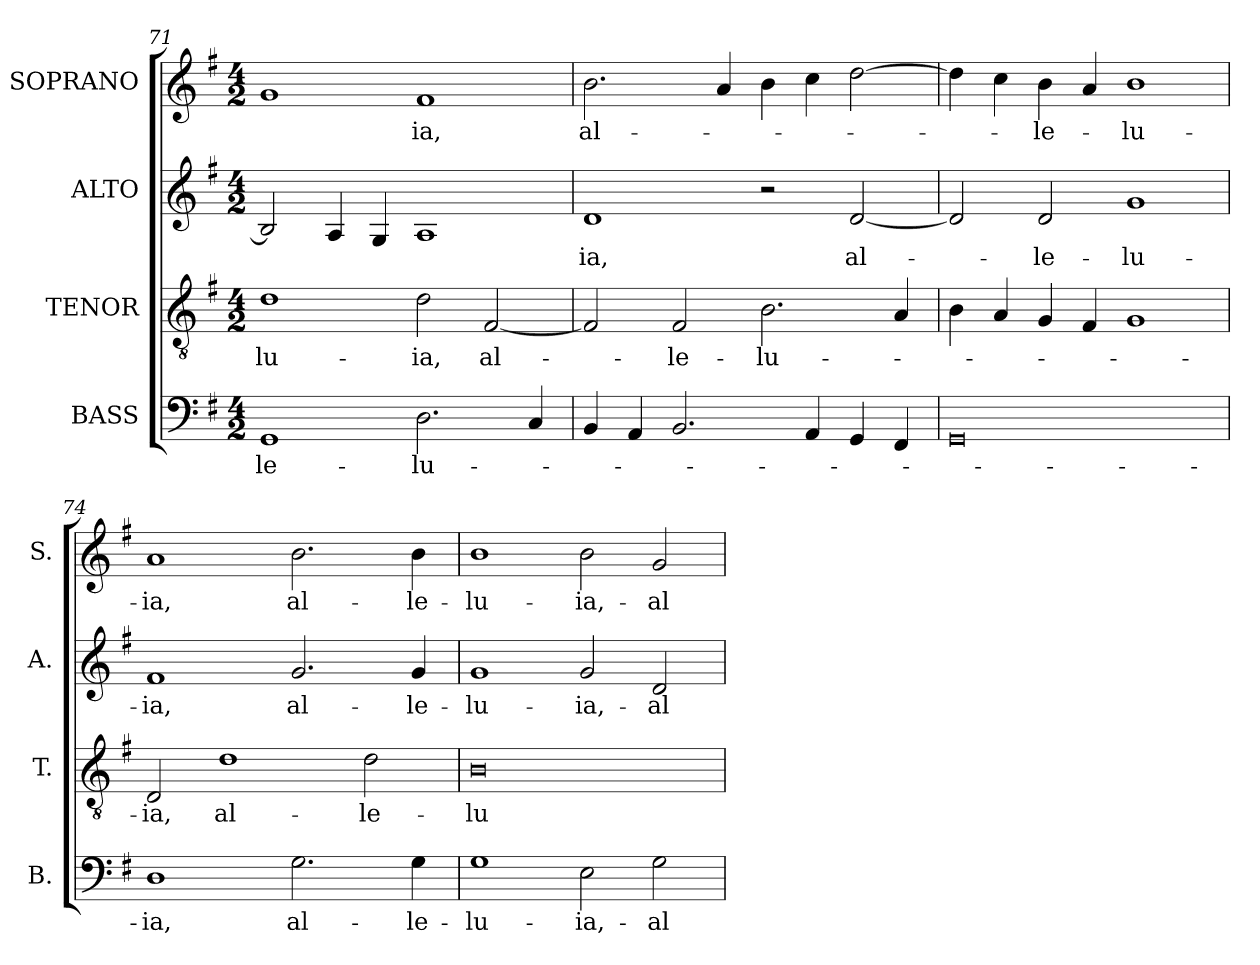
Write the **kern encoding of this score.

**kern	**text	**kern	**text	**kern	**text	**kern	**text
*part4	*part4	*part3	*part3	*part2	*part2	*part1	*part1
*staff4	*staff4	*staff3	*staff3	*staff2	*staff2	*staff1	*staff1
*I"BASS	*	*I"TENOR	*	*I"ALTO	*	*I"SOPRANO	*
*I'B.	*	*I'T.	*	*I'A.	*	*I'S.	*
*clefF4	*	*clefGv2	*	*clefG2	*	*clefG2	*
*	*	*ITrd7c12	*	*	*	*	*
*k[f#]	*	*k[f#]	*	*k[f#]	*	*k[f#]	*
*G:	*	*G:	*	*G:	*	*G:	*
*M4/2	*	*M4/2	*	*M4/2	*	*M4/2	*
=71	=71	=71	=71	=71	=71	=71	=71
!	!LO:LY:b:color=#000000	!	!	!	!	!	!
!	!	!	!LO:LY:b:color=#000000	!	!	!	!
1GGi	-le-	1Di	-lu-	2Bi/]	.	1gi	.
.	.	.	.	4Ai/	.	.	.
.	.	.	.	4Gi/	.	.	.
!	!LO:LY:b:color=#000000	!	!	!	!	!	!
!	!	!	!LO:LY:b:color=#000000	!	!	!	!
!	!	!	!	!	!	!	!LO:LY:b:color=#000000
2.Di\	-lu-	2Di\	-ia,	1Ai	.	1f#i	-ia,
!	!	!	!LO:LY:b:color=#000000	!	!	!	!
.	.	[2FF#i/	al-	.	.	.	.
4Ci/	.	.	.	.	.	.	.
!!LO:LB:g=z
=72	=72	=72	=72	=72	=72	=72	=72
!	!	!	!	!	!LO:LY:b:color=#000000	!	!
!	!	!	!	!	!	!	!LO:LY:b:color=#000000
4BBi/	.	2FF#i/]	.	1di	-ia,	2.bi\	al-
4AAi/	.	.	.	.	.	.	.
!	!	!	!LO:LY:b:color=#000000	!	!	!	!
2.BBi/	.	2FF#i/	-le-	.	.	.	.
.	.	.	.	.	.	4ai/	.
!	!	!	!LO:LY:b:color=#000000	!	!	!	!
.	.	2.BBi\	-lu-	2r	.	4bi\	.
4AAi/	.	.	.	.	.	4cci\	.
!	!	!	!	!	!LO:LY:b:color=#000000	!	!
4GGi/	.	.	.	[2di/	al-	[2ddi\	.
4FF#i/	.	4AAi/	.	.	.	.	.
=73	=73	=73	=73	=73	=73	=73	=73
0GGi	.	4BBi\	.	2di/]	.	4ddi\]	.
.	.	4AAi/	.	.	.	4cci\	.
!	!	!	!	!	!LO:LY:b:color=#000000	!	!
!	!	!	!	!	!	!	!LO:LY:b:color=#000000
.	.	4GGi/	.	2di/	-le-	4bi\	-le-
.	.	4FF#i/	.	.	.	4ai/	.
!	!	!	!	!	!LO:LY:b:color=#000000	!	!
!	!	!	!	!	!	!	!LO:LY:b:color=#000000
.	.	1GGi	.	1gi	-lu-	1bi	-lu-
=74	=74	=74	=74	=74	=74	=74	=74
!	!LO:LY:b:color=#000000	!	!	!	!	!	!
!	!	!	!LO:LY:b:color=#000000	!	!	!	!
!	!	!	!	!	!LO:LY:b:color=#000000	!	!
!	!	!	!	!	!	!	!LO:LY:b:color=#000000
1Di	-ia,	2DDi/	-ia,	1f#i	-ia,	1ai	-ia,
!	!	!	!LO:LY:b:color=#000000	!	!	!	!
.	.	1Di	al-	.	.	.	.
!	!LO:LY:b:color=#000000	!	!	!	!	!	!
!	!	!	!	!	!LO:LY:b:color=#000000	!	!
!	!	!	!	!	!	!	!LO:LY:b:color=#000000
2.Gi\	al-	.	.	2.gi/	al-	2.bi\	al-
!	!	!	!LO:LY:b:color=#000000	!	!	!	!
.	.	2Di\	-le-	.	.	.	.
!	!LO:LY:b:color=#000000	!	!	!	!	!	!
!	!	!	!	!	!LO:LY:b:color=#000000	!	!
!	!	!	!	!	!	!	!LO:LY:b:color=#000000
4Gi\	-le-	.	.	4gi/	-le-	4bi\	-le-
=75	=75	=75	=75	=75	=75	=75	=75
!	!LO:LY:b:color=#000000	!	!	!	!	!	!
!	!	!	!LO:LY:b:color=#000000	!	!	!	!
!	!	!	!	!	!LO:LY:b:color=#000000	!	!
!	!	!	!	!	!	!	!LO:LY:b:color=#000000
1Gi	-lu-	0BBi	-lu-	1gi	-lu-	1bi	-lu-
!	!LO:LY:b:color=#000000	!	!	!	!	!	!
!	!	!	!	!	!LO:LY:b:color=#000000	!	!
!	!	!	!	!	!	!	!LO:LY:b:color=#000000
2Ei\	-ia,-	.	.	2gi/	-ia,-	2bi\	-ia,-
!	!LO:LY:b:color=#000000	!	!	!	!	!	!
!	!	!	!	!	!LO:LY:b:color=#000000	!	!
!	!	!	!	!	!	!	!LO:LY:b:color=#000000
2Gi\	-al-	.	.	2di/	-al-	2gi/	-al-
=	=	=	=	=	=	=	=
*-	*-	*-	*-	*-	*-	*-	*-
